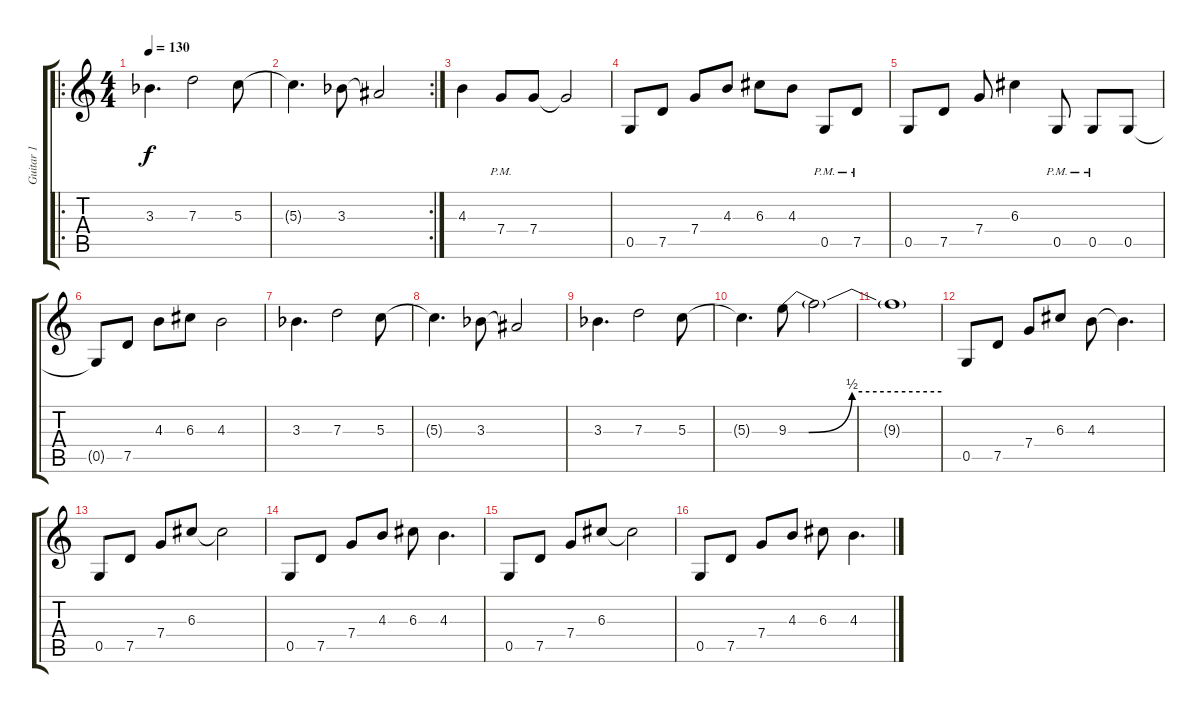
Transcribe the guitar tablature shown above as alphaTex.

\track ("Guitar 1" "Guitar 1") {instrument distortionguitar}
\staff {score tabs}
\tuning (E4 C4 G3 C3 G2 C2) {hide}
\ro
\ts (4 4)
\tempo 130
\clef g2
\ks c
3.3{acc b}.4{d dy f} 7.3.2 5.3.8 |
\rc 2
5.3{t}.4{d} 3.3{acc b}.8 3.3{t}.2 |
4.3.4 7.4{pm}.8 7.4.8 7.4{t}.2 |
0.5.8 7.5.8 7.4.8 4.3.8 6.3.8 4.3.8 0.5{pm}.8 7.5{pm}.8 |
0.5.8 7.5.8 7.4.8 6.3.4 0.5{pm}.8 0.5{pm}.8 0.5.8 |
0.5{t}.8 7.5.8 4.3.8 6.3.8 4.3.2 |
3.3{acc b}.4{d} 7.3.2 5.3.8 |
5.3{t}.4{d} 3.3{acc b}.8 3.3{t}.2 |
3.3{acc b}.4{d} 7.3.2 5.3.8 |
5.3{t}.4{d} 9.3{be (custom 0 0 8 0 25 2 60 2)}.8 9.3{t}.2 |
9.3{t}.1 |
0.5.8 7.5.8 7.4.8 6.3.8 4.3.8 4.3{t}.4{d} |
0.5.8 7.5.8 7.4.8 6.3.8 6.3{t}.2 |
0.5.8 7.5.8 7.4.8 4.3.8 6.3.8 4.3.4{d} |
0.5.8 7.5.8 7.4.8 6.3.8 6.3{t}.2 |
0.5.8 7.5.8 7.4.8 4.3.8 6.3.8 4.3.4{d}
